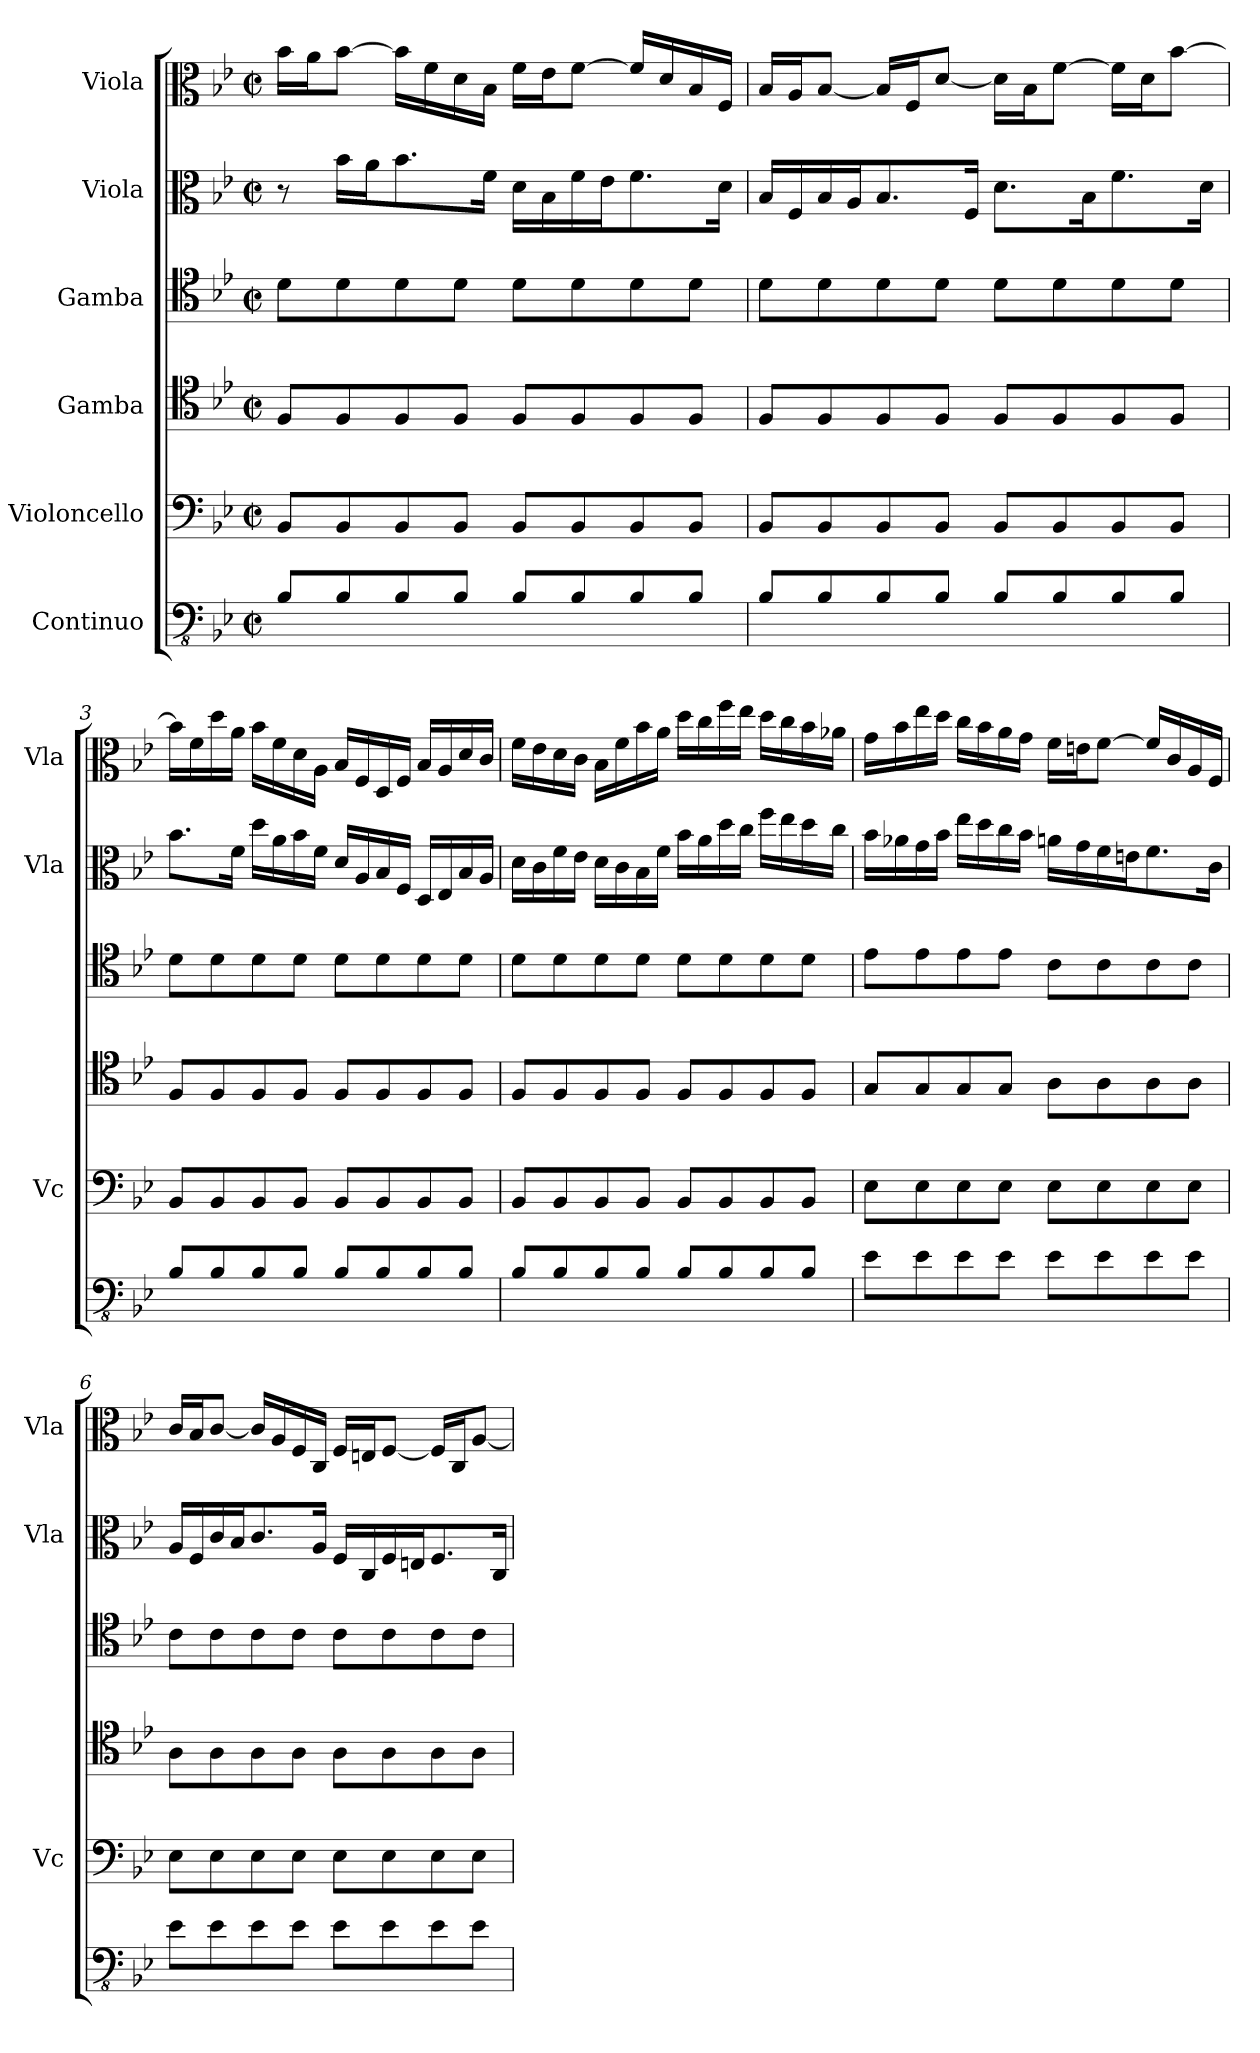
**kern	**kern	**kern	**kern	**kern	**kern
*part6	*part5	*part4	*part3	*part2	*part1
*staff6	*staff5	*staff4	*staff3	*staff2	*staff1
*I"Continuo	*I"Violoncello	*I"Gamba	*I"Gamba	*I"Viola	*I"Viola
*	*I'Vc	*	*	*I'Vla	*I'Vla
*clefFv4	*clefF4	*clefC4	*clefC4	*clefC3	*clefC3
*ITrd7c12	*	*	*	*	*
*k[b-e-]	*k[b-e-]	*k[b-e-]	*k[b-e-]	*k[b-e-]	*k[b-e-]
*M2/2	*M2/2	*M2/2	*M2/2	*M2/2	*M2/2
*met(c|)	*met(c|)	*met(c|)	*met(c|)	*met(c|)	*met(c|)
*MM100	*MM100	*MM100	*MM100	*MM100	*MM100
=1	=1	=1	=1	=1	=1
8BBB-/L	8BB-/L	8F/L	8d\L	8r	16b-\LL
.	.	.	.	.	16a\J
8BBB-/	8BB-/	8F/	8d\	16b-\LL	[8b-\J
.	.	.	.	16a\J	.
8BBB-/	8BB-/	8F/	8d\	8.b-\	16b-\LL]
.	.	.	.	.	16f\
8BBB-/J	8BB-/J	8F/J	8d\J	.	16d\
.	.	.	.	16f\Jk	16B-\JJ
8BBB-/L	8BB-/L	8F/L	8d\L	16d\LL	16f\LL
.	.	.	.	16B-\	16e-\J
8BBB-/	8BB-/	8F/	8d\	16f\	[8f\J
.	.	.	.	16e-\J	.
8BBB-/	8BB-/	8F/	8d\	8.f\	16f/LL]
.	.	.	.	.	16d/
8BBB-/J	8BB-/J	8F/J	8d\J	.	16B-/
.	.	.	.	16d\Jk	16F/JJ
=2	=2	=2	=2	=2	=2
8BBB-/L	8BB-/L	8F/L	8d\L	16B-/LL	16B-/LL
.	.	.	.	16F/	16A/J
8BBB-/	8BB-/	8F/	8d\	16B-/	[8B-/J
.	.	.	.	16A/J	.
8BBB-/	8BB-/	8F/	8d\	8.B-/	16B-/LL]
.	.	.	.	.	16F/J
8BBB-/J	8BB-/J	8F/J	8d\J	.	[8d/J
.	.	.	.	16F/Jk	.
8BBB-/L	8BB-/L	8F/L	8d\L	8.d\L	16d\LL]
.	.	.	.	.	16B-\J
8BBB-/	8BB-/	8F/	8d\	.	[8f\J
.	.	.	.	16B-\K	.
8BBB-/	8BB-/	8F/	8d\	8.f\	16f\LL]
.	.	.	.	.	16d\J
8BBB-/J	8BB-/J	8F/J	8d\J	.	[8b-\J
.	.	.	.	16d\Jk	.
!!LO:LB:g=z
=3	=3	=3	=3	=3	=3
8BBB-/L	8BB-/L	8F/L	8d\L	8.b-\L	16b-\LL]
.	.	.	.	.	16f\
8BBB-/	8BB-/	8F/	8d\	.	16dd\
.	.	.	.	16f\Jk	16a\JJ
8BBB-/	8BB-/	8F/	8d\	16dd\LL	16b-\LL
.	.	.	.	16a\	16f\
8BBB-/J	8BB-/J	8F/J	8d\J	16b-\	16d\
.	.	.	.	16f\JJ	16A\JJ
8BBB-/L	8BB-/L	8F/L	8d\L	16d/LL	16B-/LL
.	.	.	.	16A/	16F/
8BBB-/	8BB-/	8F/	8d\	16B-/	16D/
.	.	.	.	16F/JJ	16F/JJ
8BBB-/	8BB-/	8F/	8d\	16D/LL	16B-/LL
.	.	.	.	16E-/	16A/
8BBB-/J	8BB-/J	8F/J	8d\J	16B-/	16d/
.	.	.	.	16A/JJ	16c/JJ
=4	=4	=4	=4	=4	=4
8BBB-/L	8BB-/L	8F/L	8d\L	16d\LL	16f\LL
.	.	.	.	16c\	16e-\
8BBB-/	8BB-/	8F/	8d\	16f\	16d\
.	.	.	.	16e-\JJ	16c\JJ
8BBB-/	8BB-/	8F/	8d\	16d\LL	16B-\LL
.	.	.	.	16c\	16f\
8BBB-/J	8BB-/J	8F/J	8d\J	16B-\	16b-\
.	.	.	.	16f\JJ	16a\JJ
8BBB-/L	8BB-/L	8F/L	8d\L	16b-\LL	16dd\LL
.	.	.	.	16a\	16cc\
8BBB-/	8BB-/	8F/	8d\	16dd\	16ff\
.	.	.	.	16cc\JJ	16ee-\JJ
8BBB-/	8BB-/	8F/	8d\	16ff\LL	16dd\LL
.	.	.	.	16ee-\	16cc\
8BBB-/J	8BB-/J	8F/J	8d\J	16dd\	16b-\
.	.	.	.	16cc\JJ	16a-X\JJ
!!LO:PB:g=z
=5	=5	=5	=5	=5	=5
8EE-\L	8E-\L	8G/L	8e-\L	16b-\LL	16g\LL
.	.	.	.	16a-X\	16b-\
8EE-\	8E-\	8G/	8e-\	16g\	16ee-\
.	.	.	.	16b-\JJ	16dd\JJ
8EE-\	8E-\	8G/	8e-\	16ee-\LL	16cc\LL
.	.	.	.	16dd\	16b-\
8EE-\J	8E-\J	8G/J	8e-\J	16cc\	16a\
.	.	.	.	16b-\JJ	16g\JJ
8EE-\L	8E-\L	8A\L	8c\L	16an\LL	16f\LL
.	.	.	.	16g\	16en\J
8EE-\	8E-\	8A\	8c\	16f\	[8f\J
.	.	.	.	16en\J	.
8EE-\	8E-\	8A\	8c\	8.f\	16f/LL]
.	.	.	.	.	16c/
8EE-\J	8E-\J	8A\J	8c\J	.	16A/
.	.	.	.	16c\Jk	16F/JJ
=6	=6	=6	=6	=6	=6
8EE-\L	8E-\L	8A\L	8c\L	16A/LL	16c/LL
.	.	.	.	16F/	16B-/J
8EE-\	8E-\	8A\	8c\	16c/	[8c/J
.	.	.	.	16B-/J	.
8EE-\	8E-\	8A\	8c\	8.c/	16c/LL]
.	.	.	.	.	16A/
8EE-\J	8E-\J	8A\J	8c\J	.	16F/
.	.	.	.	16A/Jk	16C/JJ
8EE-\L	8E-\L	8A\L	8c\L	16F/LL	16F/LL
.	.	.	.	16C/	16En/J
8EE-\	8E-\	8A\	8c\	16F/	[8F/J
.	.	.	.	16En/J	.
8EE-\	8E-\	8A\	8c\	8.F/	16F/LL]
.	.	.	.	.	16C/J
8EE-\J	8E-\J	8A\J	8c\J	.	[8A/J
.	.	.	.	16C/Jk	.
=	=	=	=	=	=
*-	*-	*-	*-	*-	*-
